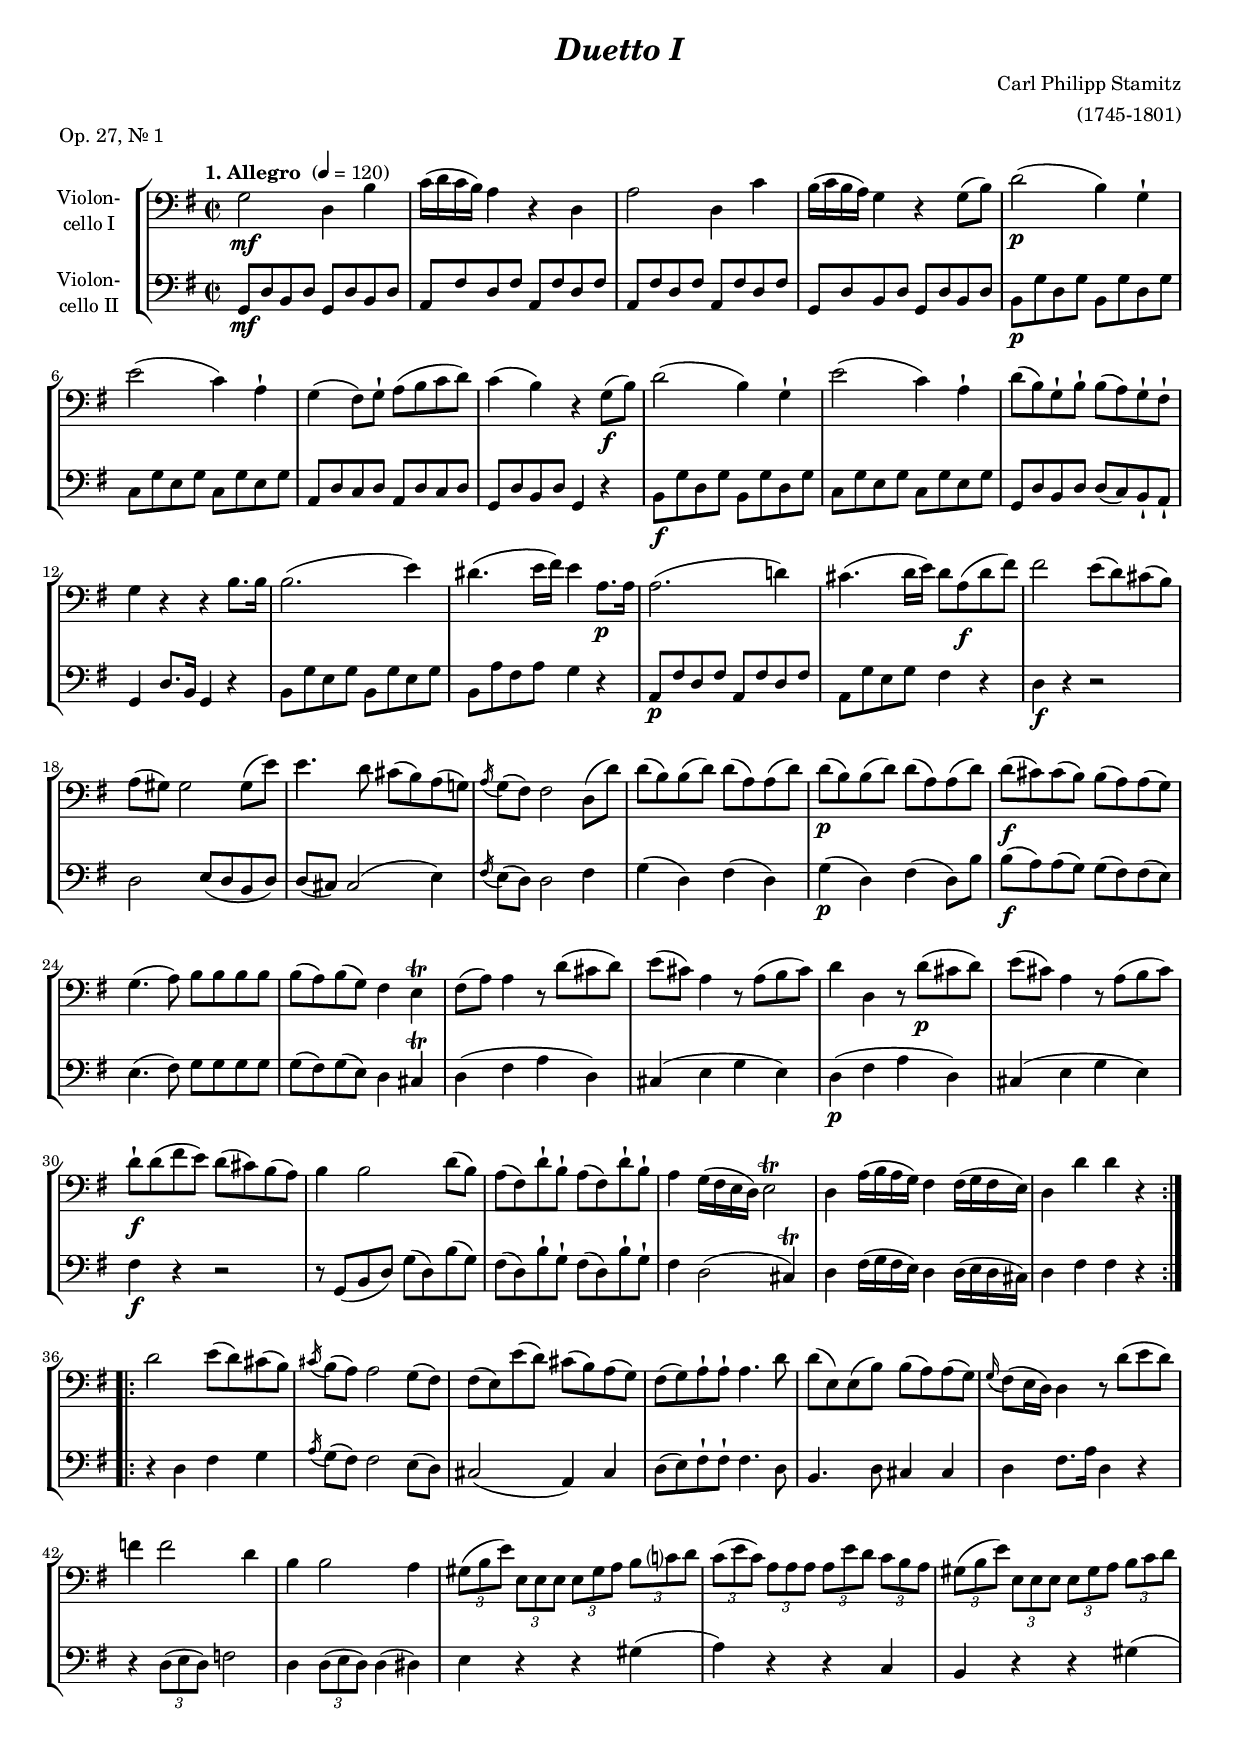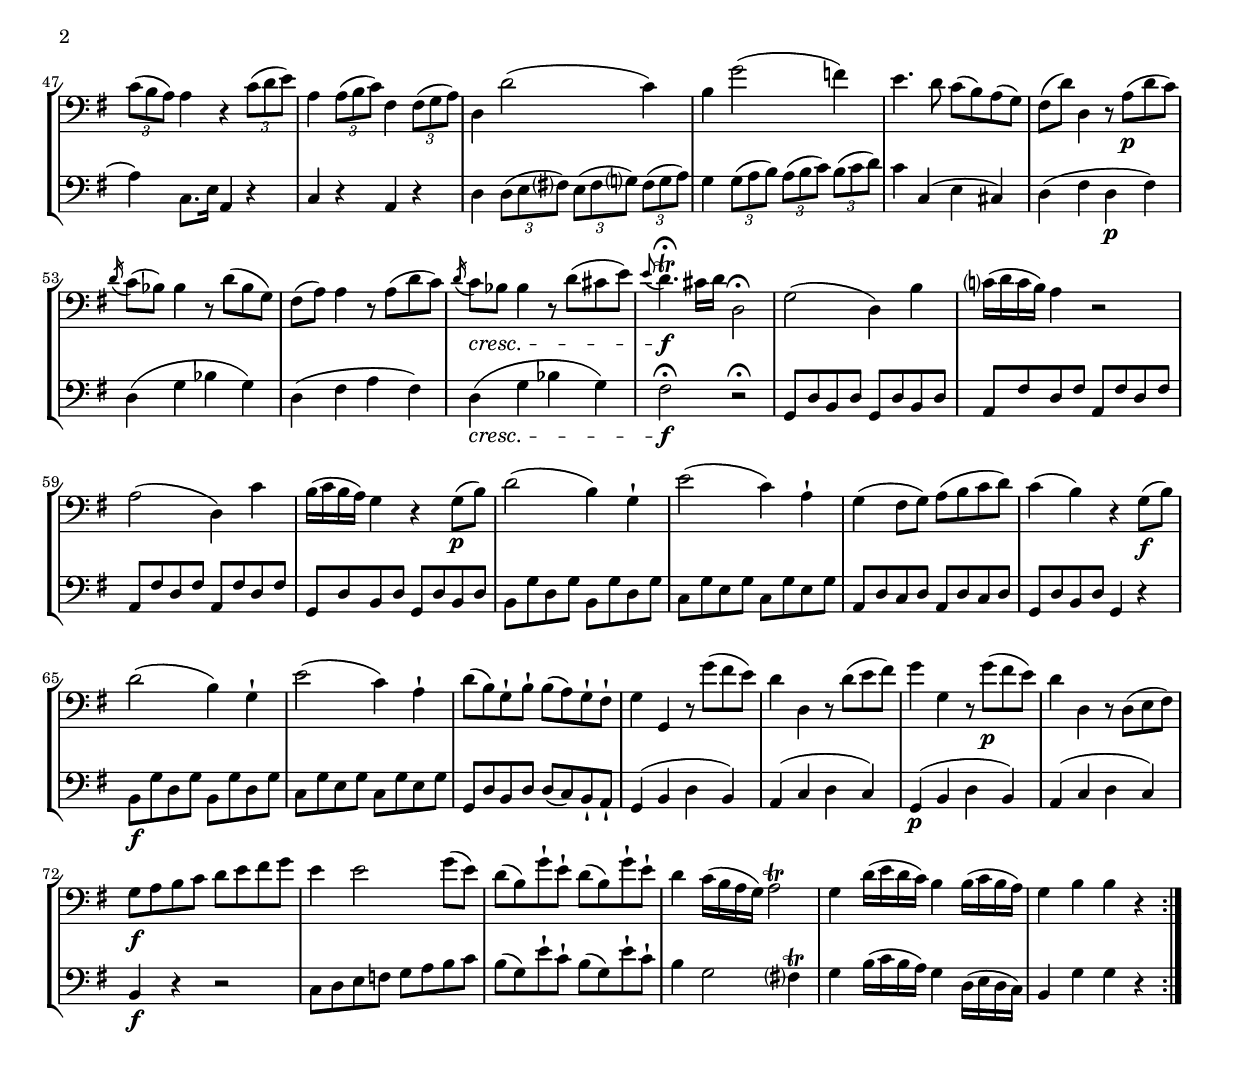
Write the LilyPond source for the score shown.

\version "2.14.2"
\include "deutsch.ly"

#(set-global-staff-size 17)

\header {
  title     = \markup \bold \italic "Duetto I"
  composer  = "Carl Philipp Stamitz"
  arranger  = "(1745-1801)"
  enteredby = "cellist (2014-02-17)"
  piece     = "Op. 27, Nr. 1"
}

voiceconsts = {
 \key d \major
% \clef "treble"
 \clef "bass"
% \numericTimeSignature
 \compressFullBarRests
 \set tupletSpannerDuration = #(ly:make-moment 1 4)
}

mihi = "clarinet"
milo = "bassoon"

introa = {                      \tempo "1. Allegro " 4=120 \time 2/2 }
introb = { \bar "||"            \tempo "2. Allegro " 4=100 \time 2/4 }
introc = { \bar "||" \pageBreak \tempo "3. Largo "   4=40  \time 2/2 }

va = \relative c'' {
  \voiceconsts

  \introa
  \repeat volta 2 {
    d2\mf a4 fis'
    g16( a g fis) e4 r a,
    e'2 a,4 g'
    fis16( g fis e) d4 r d8( fis)
    a2(\p fis4) d-|

    h'2( g4) e-|
    d( cis8) d-| e( fis g a)
    g4( fis) r d8(\f fis)
    a2( fis4) d-|
    h'2( g4) e-|
    a8( fis) d-| fis-| fis( e) d-| cis-|

    d4 r r fis8. fis16
    fis2.( h4)
    ais4.( h16 cis) h4 e,8.\p e16
    e2.( a!4)
    gis4.( a16 h) a8 e(\f a cis)
    cis2 h8( a) gis( fis)

    e( dis) dis2 dis8( h')
    h4. a8 gis( fis) e( d!)
    \acciaccatura e16 d8( cis) cis2 a8( a')
    a( fis) fis( a) a( e) e( a)
    a(\p fis) fis( a) a( e) e( a)
    a(\f gis) gis( fis) fis( e) e( d)

    d4.( e8) fis fis fis fis
    fis( e) fis( d) cis4 h\trill
    cis8( e) e4 r8 a( gis a)
    h( gis) e4 r8 e( fis gis)
    a4 a, r8 a'(\p gis a)
    h( gis) e4 r8 e( fis gis)

    a-|\f a( cis h) a( gis) fis( e)
    fis4 fis2 a8( fis)
    e( cis) a'-| fis-| e( cis) a'-| fis-|
    e4 d16( cis h a) h2\trill
    a4 e'16( fis e d) cis4 cis16( d cis h)
    a4 a' a r
  }
  \repeat volta 2 {
    a2 h8( a) gis( fis)
    \acciaccatura gis16 fis8( e) e2 d8( cis)
    cis( h) h'( a) gis( fis) e( d)
    cis( d) e-| e-| e4. a8
    a( h,) h( fis') fis( e) e( d)

    \appoggiatura d16 cis8( h16 a) a4 r8 a'( h a)
    c4 c2 a4
    fis fis2 e4
    \times 2/3 { dis8( fis h) h,[ h h] h dis e fis[ g? a] }
    \times 2/3 { g( h g) e[ e e] e h' a g[ fis e] }

    \times 2/3 { dis( fis h) h,[ h h] h dis e fis[ g a] }
    \times 2/3 { g( fis e) } e4 r \times 2/3 { g8( a h) }
    e,4 \times 2/3 { e8( fis g) } cis,4 \times 2/3 { cis8( d e) }
    a,4 a'2( g4)
    fis d'2( c4)

    h4. a8 g( fis) e( d)
    cis( a') a,4 r8 e'(\p a g)
    \acciaccatura a16 g8( f) f4 r8 a( f d)
    cis( e) e4 r8 e( a g)
    \acciaccatura a16 g8\cresc f f4 r8 a( gis h)
    \appoggiatura h a4.\trill\fermata\f gis16 a a,2\fermata

    d( a4) fis'
    g?16( a g fis) e4 r2
    e( a,4) g'
    fis16( g fis e) d4 r d8(\p fis)
    a2( fis4) d-|

    h'2( g4) e-|
    d( cis8 d) e( fis g a)
    g4( fis) r d8(\f fis)
    a2( fis4) d-|
    h'2( g4) e-|

    a8( fis) d-| fis-| fis( e) d-| cis-|
    d4 d, r8 d''( cis h)
    a4 a, r8 a'( h cis)
    d4 d, r8 d'(\p cis h)
    a4 a, r8 a( h cis)
    d\f e fis g a h cis d

    h4 h2 d8( h)
    a( fis) d'-| h-| a( fis) d'-| h-| 
    a4 g16( fis e d) e2\trill
    d4 a'16( h a g) fis4 fis16( g fis e)
    d4 fis fis r
  }
}

vb = \relative c' {
  \voiceconsts

  \introa
  \repeat volta 2 {
    d8\mf a' fis a d, a' fis a
    e cis' a cis e, cis' a cis
    e, cis' a cis e, cis' a cis
    d, a' fis a d, a' fis a
    fis\p d' a d fis, d' a d

    g, d' h d g, d' h d 
    e, a g a e a g a
    d, a' fis a d,4 r
    fis8\f d' a d fis, d' a d
    g, d' h d g, d' h d
    d, a' fis a a( g) fis-| e-|

    d4 a'8. fis16 d4 r
    fis8 d' h d fis, d' h d
    fis, e' cis e d4 r
    e,8\p cis' a cis e, cis' a cis
    e, d' h d cis4 r
    a\f r r2

    a h8( a fis a)
    a( gis) gis2( h4)
    \acciaccatura cis16 h8( a) a2 cis4
    d( a) cis( a)
    d(\p a) cis( a8) fis'
    fis(\f e) e( d) d( cis) cis( h)

    h4.( cis8) d d d d
    d( cis) d( h) a4 gis\trill
    a( cis e a,)
    gis( h d h)
    a(\p cis e a,)
    gis( h d h)

    cis\f r r2
    r8 d,( fis a) d( a) fis'( d)
    cis( a) fis'-| d-| cis( a) fis'-| d-|
    cis4 a2( gis4)\trill
    a cis16( d cis h) a4 a16( h a gis)
    a4 cis cis r
  }
  \repeat volta 2 {
    r a cis d
    \acciaccatura e16 d8( cis) cis2 h8( a)
    gis2( e4) gis
    a8( h) cis-| cis-| cis4. a8
    fis4. a8 gis4 gis

    a cis8. e16 a,4 r
    r \times 2/3 { a8( h a) } c2
    a4 \times 2/3 { a8( h a) } a4( ais)
    h r r dis(
    e) r r g,

    fis r r dis'(
    e) g,8. h16 e,4 r
    g r e r
    a \times 2/3 { a8( h cis?) h[( cis d?)] cis( d e) }
    d4 \times 2/3 { d8( e fis) e[( fis g)] fis( g a) }

    g4 g,( h gis)
    a( cis a\p cis)
    a( d f d)
    a( cis e cis)
    a(\cresc d f d)
    cis2\fermata\f r\fermata

    d,8 a' fis a d, a' fis a
    e cis' a cis e, cis' a cis
    e, cis' a cis e, cis' a cis
    d, a' fis a d, a' fis a
    fis d' a d fis, d' a d

    g, d' h d g, d' h d
    e, a g a e a g a
    d, a' fis a d,4 r
    fis8\f d' a d fis, d' a d
    g, d' h d g, d' h d

    d, a' fis a a( g) fis-| e-|
    d4( fis a fis)
    e( g a g)
    d(\p fis a fis)
    e( g a  g)
    fis\f r r2

    g8 a h c d e fis g
    fis( d) h'-| g-| fis( d) h'-| g-|
    fis4 d2 cis?4\trill
    d fis16( g fis e) d4 a16( h a g)
    fis4 d' d r
  }
}


music = \new StaffGroup <<
      \new Staff {
	\set Staff.midiInstrument = \mihi
	\set Staff.instrumentName = \markup \center-column { "Violon-" "cello I" }
	\transpose d g,, { \va }
      }

      \new Staff {
	\set Staff.midiInstrument = \milo
	\set Staff.instrumentName = \markup \center-column { "Violon-" "cello II" }
	\transpose d g,, { \vb }
      }
>>

\book {
  \score {
    \music
    \layout {}
  }

  \score {
    \unfoldRepeats \music

    \midi {
      \context {
        \Score
      }
    }
  }
}
